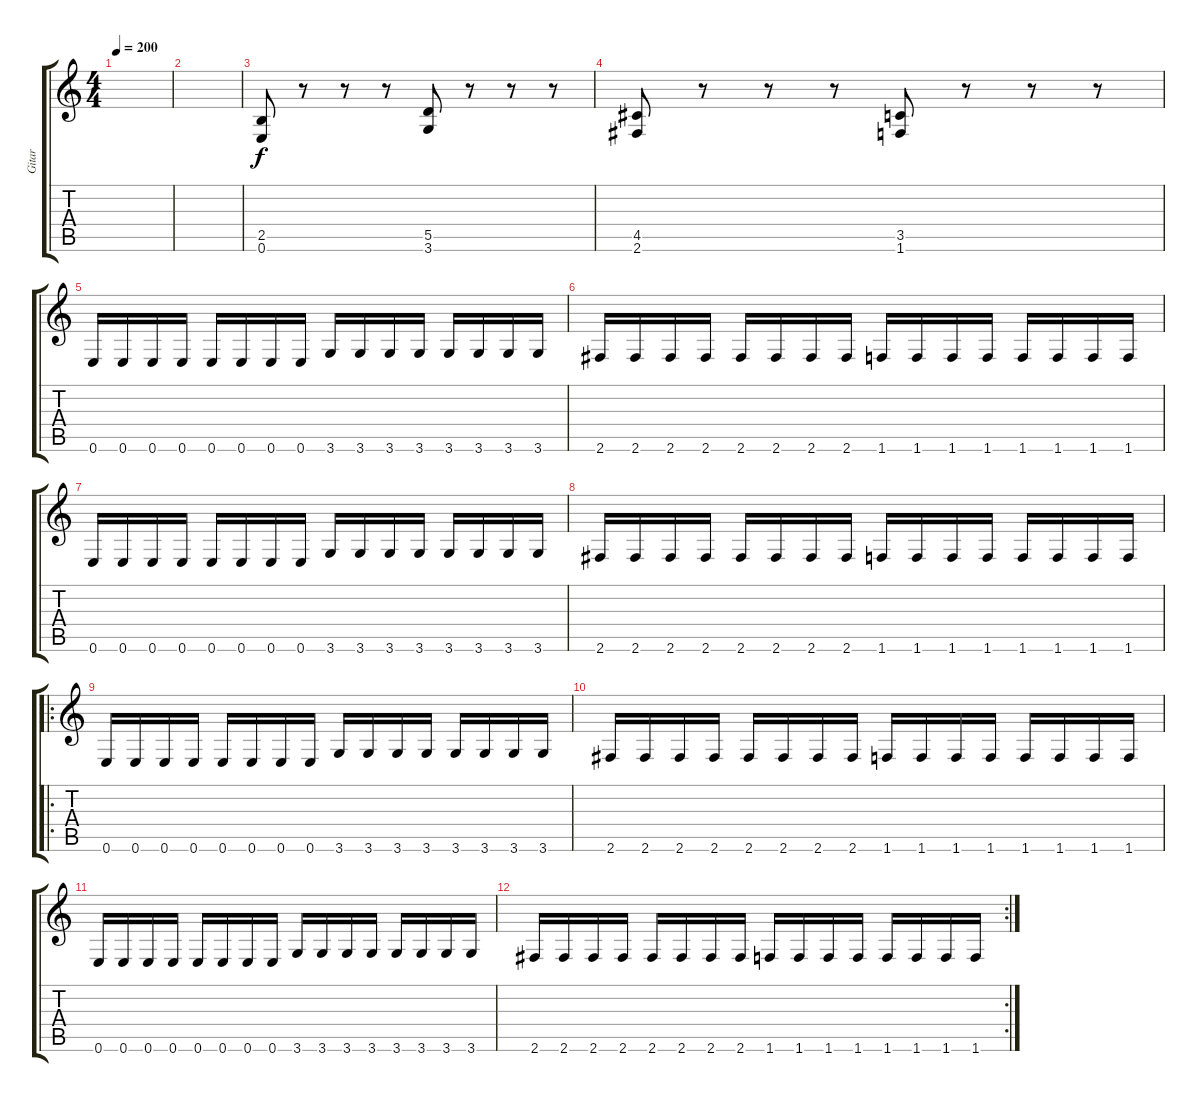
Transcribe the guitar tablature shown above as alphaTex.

\track ("Gitar" "Gitar") {instrument distortionguitar}
\staff {score tabs}
\tuning (E4 B3 G3 D3 A2 E2) {hide}
\ts (4 4)
\tempo 200
\clef g2
\ks c
|
|
(2.5 0.6).8 r.8 r.8 r.8 (5.5 3.6).8 r.8 r.8 r.8 |
(4.5 2.6).8 r.8 r.8 r.8 (3.5 1.6).8 r.8 r.8 r.8 |
0.6.16 0.6.16 0.6.16 0.6.16 0.6.16 0.6.16 0.6.16 0.6.16 3.6.16 3.6.16 3.6.16 3.6.16 3.6.16 3.6.16 3.6.16 3.6.16 |
2.6.16 2.6.16 2.6.16 2.6.16 2.6.16 2.6.16 2.6.16 2.6.16 1.6.16 1.6.16 1.6.16 1.6.16 1.6.16 1.6.16 1.6.16 1.6.16 |
0.6.16 0.6.16 0.6.16 0.6.16 0.6.16 0.6.16 0.6.16 0.6.16 3.6.16 3.6.16 3.6.16 3.6.16 3.6.16 3.6.16 3.6.16 3.6.16 |
2.6.16 2.6.16 2.6.16 2.6.16 2.6.16 2.6.16 2.6.16 2.6.16 1.6.16 1.6.16 1.6.16 1.6.16 1.6.16 1.6.16 1.6.16 1.6.16 |
\ro
0.6.16 0.6.16 0.6.16 0.6.16 0.6.16 0.6.16 0.6.16 0.6.16 3.6.16 3.6.16 3.6.16 3.6.16 3.6.16 3.6.16 3.6.16 3.6.16 |
2.6.16 2.6.16 2.6.16 2.6.16 2.6.16 2.6.16 2.6.16 2.6.16 1.6.16 1.6.16 1.6.16 1.6.16 1.6.16 1.6.16 1.6.16 1.6.16 |
0.6.16 0.6.16 0.6.16 0.6.16 0.6.16 0.6.16 0.6.16 0.6.16 3.6.16 3.6.16 3.6.16 3.6.16 3.6.16 3.6.16 3.6.16 3.6.16 |
\rc 2
2.6.16 2.6.16 2.6.16 2.6.16 2.6.16 2.6.16 2.6.16 2.6.16 1.6.16 1.6.16 1.6.16 1.6.16 1.6.16 1.6.16 1.6.16 1.6.16
